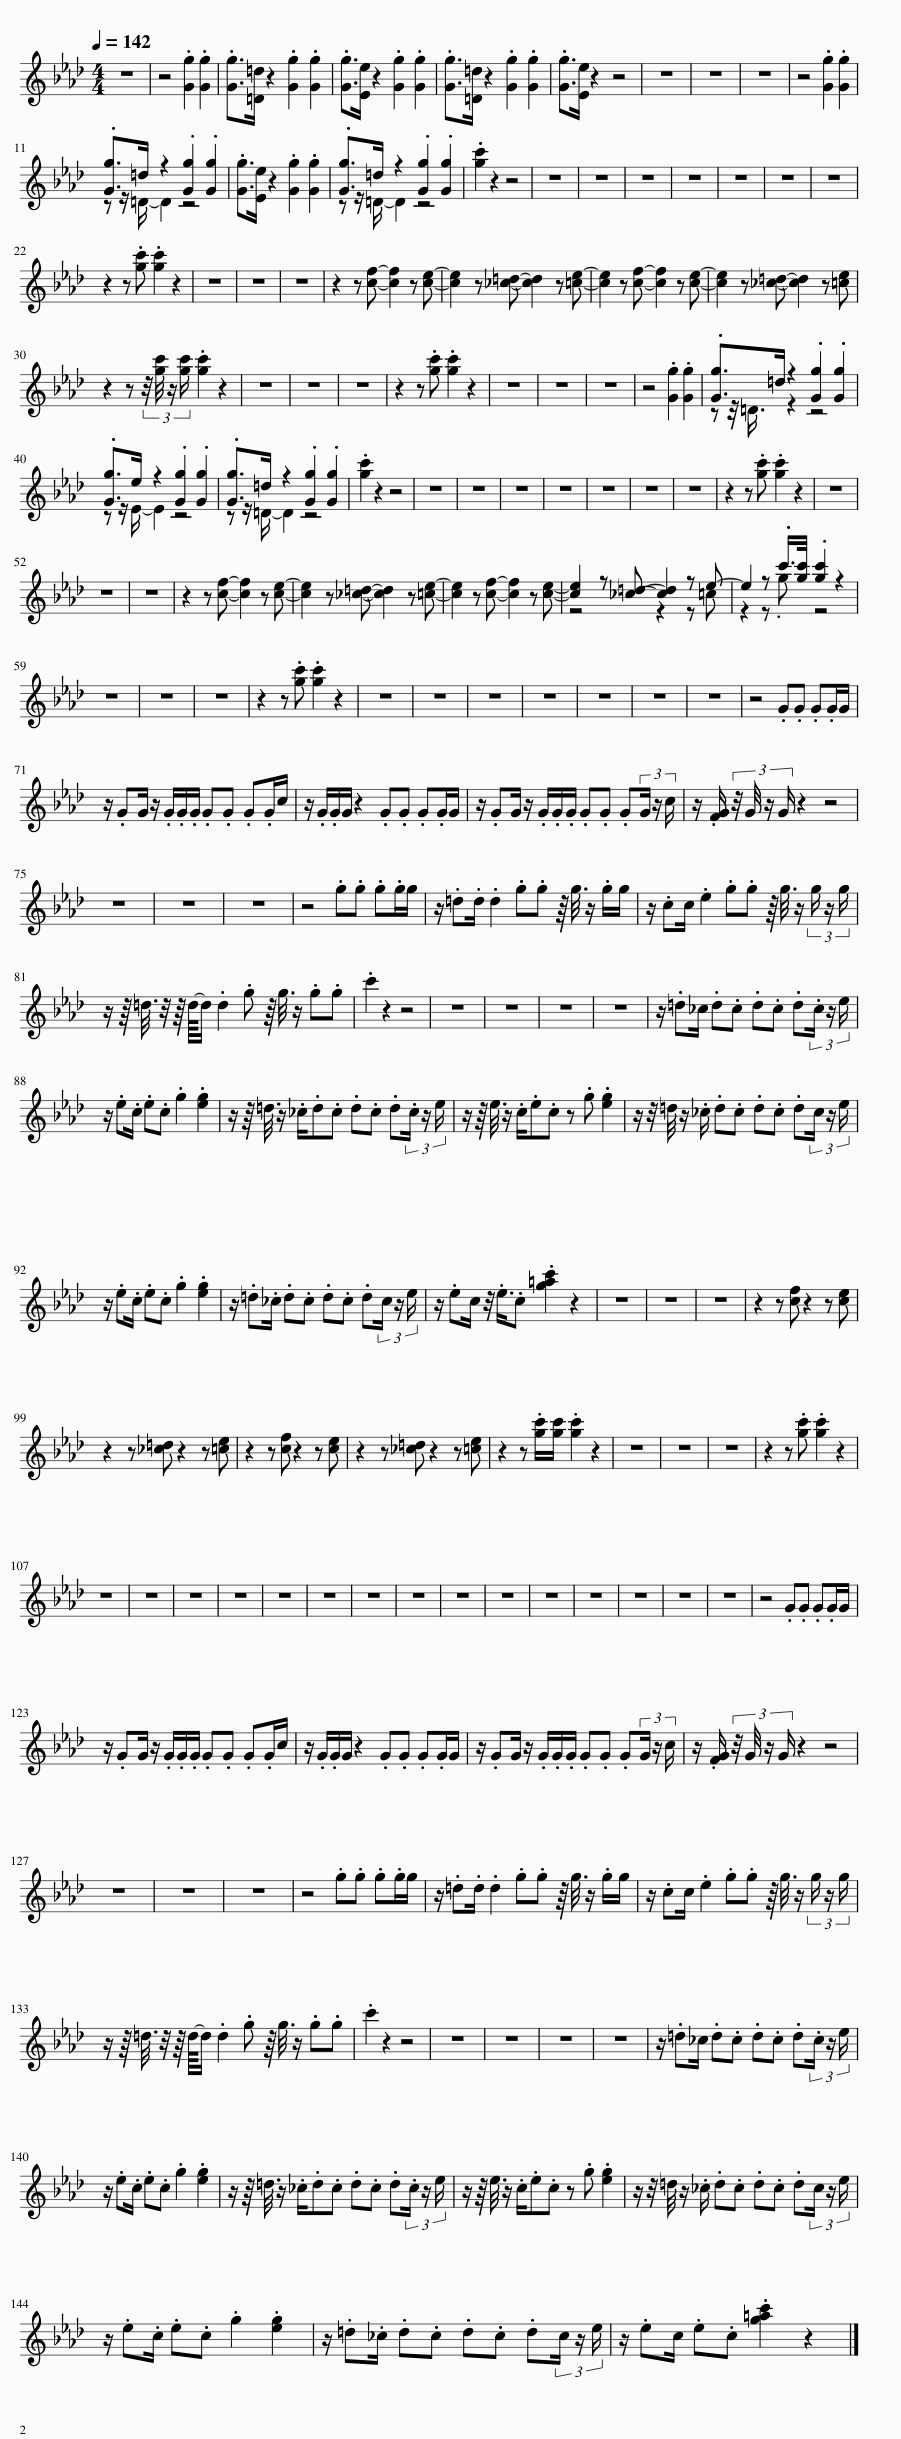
X:1
%%score ( 1 2 )
L:1/8
Q:1/4=142
M:4/4
I:linebreak $
K:none
V:1 treble transpose=-2
V:2 treble transpose="-2 "
V:1
[K:Ab] z8 | z4 .[Gg]2 .[Gg]2 | .[Gg]>[=D=d] z2 .[Gg]2 .[Gg]2 | .[Gg]>[Ee] z2 .[Gg]2 .[Gg]2 | .[Gg]>[=D=d] z2 .[Gg]2 .[Gg]2 | %5
 .[Gg]>[Ee] z2 z4 | z8 | z8 | z8 | z4 .[Gg]2 .[Gg]2 |$ %10
 .[Gg]>=d z2 .[Gg]2 .[Gg]2 | .[Gg]>[Ee] z2 .[Gg]2 .[Gg]2 | .[Gg]>=d z2 .[Gg]2 .[Gg]2 | .[gc']2 z2 z4 | z8 | %15
 z8 | z8 | z8 | z8 | z8 | %20
 z8 |$ z2 z .[gc'] .[gc']2 z2 | z8 | z8 | z8 | %25
 z2 z [cf]- [cf]2 z [ce]- | [ce]2 z [_c=d]- [cd]2 z [=ce]- | [ce]2 z [cf]- [cf]2 z [ce]- | [ce]2 z [_c=d]- [cd]2 z [=ce] |$ z2 z (3:2:4z/4 [gc']/4 z/ [gc']/ .[gc']2 z2 | %30
 z8 | z8 | z8 | z2 z .[gc'] .[gc']2 z2 | z8 | %35
 z8 | z8 | z4 .[Gg]2 .[Gg]2 | .[Gg]>=d z2 .[Gg]2 .[Gg]2 |$ .[Gg]>e z2 .[Gg]2 .[Gg]2 | %40
 .[Gg]>=d z2 .[Gg]2 .[Gg]2 | .[gc']2 z2 z4 | z8 | z8 | z8 | %45
 z8 | z8 | z8 | z8 | z2 z .[gc'] .[gc']2 z2 | %50
 z8 |$ z8 | z8 | z2 z [cf]- [cf]2 z [ce]- | [ce]2 z [_c=d]- [cd]2 z [=ce]- | %55
 [ce]2 z [cf]- [cf]2 z [ce]- | [ce]2 z [_c=d]- [cd]2 z e- | e2 z .c'/>[gc']/ .[gc']2 z2 |$ z8 | z8 | %60
 z8 | z2 z .[gc'] .[gc']2 z2 | z8 | z8 | z8 | %65
 z8 | z8 | z8 | z8 | z4 .G.G .G.G/G/ |$ %70
 z/ .GG/ z/ .G/.G/.G/ .G.G .G.G/c/ | z/ .G/.G/G/ z2 .G.G .G.G/G/ | z/ .GG/ z/ .G/.G/.G/ .G.G .G(3G/ z/ c/ | z/ .[FG]/ (3:2:4z/4 G/4 z/ G/ z2 z4 |$ z8 | %75
 z8 | z8 | z4 .g.g .g.g/g/ | z/ .=d.d/ .d2 .g.g z/8 g3/8 z/ .g/g/ | z/ .cc/ .e2 .g.g z/8 g3/8 z/ (3g/ z/ g/ |$ %80
 z/ z/8 =d3/8 z/4 z/8 d/8-d/ .d2 .g z/8 g3/8 z/ .g.g | .c'2 z2 z4 | z8 | z8 | z8 | %85
 z8 | z/ .=d_c/ .d.c .d.c .d(3.c/ z/ e/ |$ z/ .e.c/ .e.c .g2 .[eg]2 | z/ z/8 =d3/8 z/ ._c/.d.c .d.c .d(3.c/ z/ e/ | z/ z/8 e3/8 z/ .c/.e.c z .g .[eg]2 | %90
 z/ z/4 =d/4 z/ ._c/ .d.c .d.c .d(3c/ z/ e/ |$ z/ .e.c/ .e.c .g2 .[eg]2 | z/ .=d._c/ .d.c .d.c .d(3c/ z/ e/ | z/ .ec/ z/4 .e3/4.c .[g=ac']2 z2 | z8 | %95
 z8 | z8 | z2 z [cf] z2 z [ce] |$ z2 z [_c=d] z2 z [=ce] | z2 z [cf] z2 z [ce] | %100
 z2 z [_c=d] z2 z [=ce] | z2 z .[gc']/[gc']/ .[gc']2 z2 | z8 | z8 | z8 | %105
 z2 z .[gc'] .[gc']2 z2 |$ z8 | z8 | z8 | z8 | %110
 z8 | z8 | z8 | z8 | z8 | %115
 z8 | z8 | z8 | z8 | z8 | %120
 z8 | z4 .G.G .G.G/G/ |$ z/ .GG/ z/ .G/.G/.G/ .G.G .G.G/c/ | z/ .G/.G/G/ z2 .G.G .G.G/G/ | z/ .GG/ z/ .G/.G/.G/ .G.G .G(3G/ z/ c/ | %125
 z/ .[FG]/ (3:2:4z/4 G/4 z/ G/ z2 z4 |$ z8 | z8 | z8 | z4 .g.g .g.g/g/ | %130
 z/ .=d.d/ .d2 .g.g z/8 g3/8 z/ .g/g/ | z/ .cc/ .e2 .g.g z/8 g3/8 z/ (3g/ z/ g/ |$ z/ z/8 =d3/8 z/4 z/8 d/8-d/ .d2 .g z/8 g3/8 z/ .g.g | .c'2 z2 z4 | z8 | %135
 z8 | z8 | z8 | z/ .=d_c/ .d.c .d.c .d(3.c/ z/ e/ |$ z/ .e.c/ .e.c .g2 .[eg]2 | %140
 z/ z/8 =d3/8 z/ ._c/.d.c .d.c .d(3.c/ z/ e/ | z/ z/8 e3/8 z/ .c/.e.c z .g .[eg]2 | z/ z/4 =d/4 z/ ._c/ .d.c .d.c .d(3c/ z/ e/ |$ z/ .e.c/ .e.c .g2 .[eg]2 | z/ .=d._c/ .d.c .d.c .d(3c/ z/ e/ | %145
 z/ .ec/ .e.c .[g=ac']2 z2 |] %146
V:2
[K:Ab] x8 | x8 | x8 | x8 | x8 | %5
 x8 | x8 | x8 | x8 | x8 |$ %10
 z z/ =D/- D2 z4 | x8 | z z/ =D/- D2 z4 | x8 | x8 | %15
 x8 | x8 | x8 | x8 | x8 | %20
 x8 |$ x8 | x8 | x8 | x8 | %25
 x8 | x8 | x8 | x8 |$ x8 | %30
 x8 | x8 | x8 | x8 | x8 | %35
 x8 | x8 | x8 | z z/4 =D3/4 z2 z4 |$ z z/ E/- E2 z4 | %40
 z z/ =D/- D2 z4 | x8 | x8 | x8 | x8 | %45
 x8 | x8 | x8 | x8 | x8 | %50
 x8 |$ x8 | x8 | x8 | x8 | %55
 x8 | z4 z2 z =c | z2 z .g z4 |$ x8 | x8 | %60
 x8 | x8 | x8 | x8 | x8 | %65
 x8 | x8 | x8 | x8 | x8 |$ %70
 x8 | x8 | x8 | x8 |$ x8 | %75
 x8 | x8 | x8 | x8 | x8 |$ %80
 x8 | x8 | x8 | x8 | x8 | %85
 x8 | x8 |$ x8 | x8 | x8 | %90
 x8 |$ x8 | x8 | x8 | x8 | %95
 x8 | x8 | x8 |$ x8 | x8 | %100
 x8 | x8 | x8 | x8 | x8 | %105
 x8 |$ x8 | x8 | x8 | x8 | %110
 x8 | x8 | x8 | x8 | x8 | %115
 x8 | x8 | x8 | x8 | x8 | %120
 x8 | x8 |$ x8 | x8 | x8 | %125
 x8 |$ x8 | x8 | x8 | x8 | %130
 x8 | x8 |$ x8 | x8 | x8 | %135
 x8 | x8 | x8 | x8 |$ x8 | %140
 x8 | x8 | x8 |$ x8 | x8 | %145
 x8 |] %146
